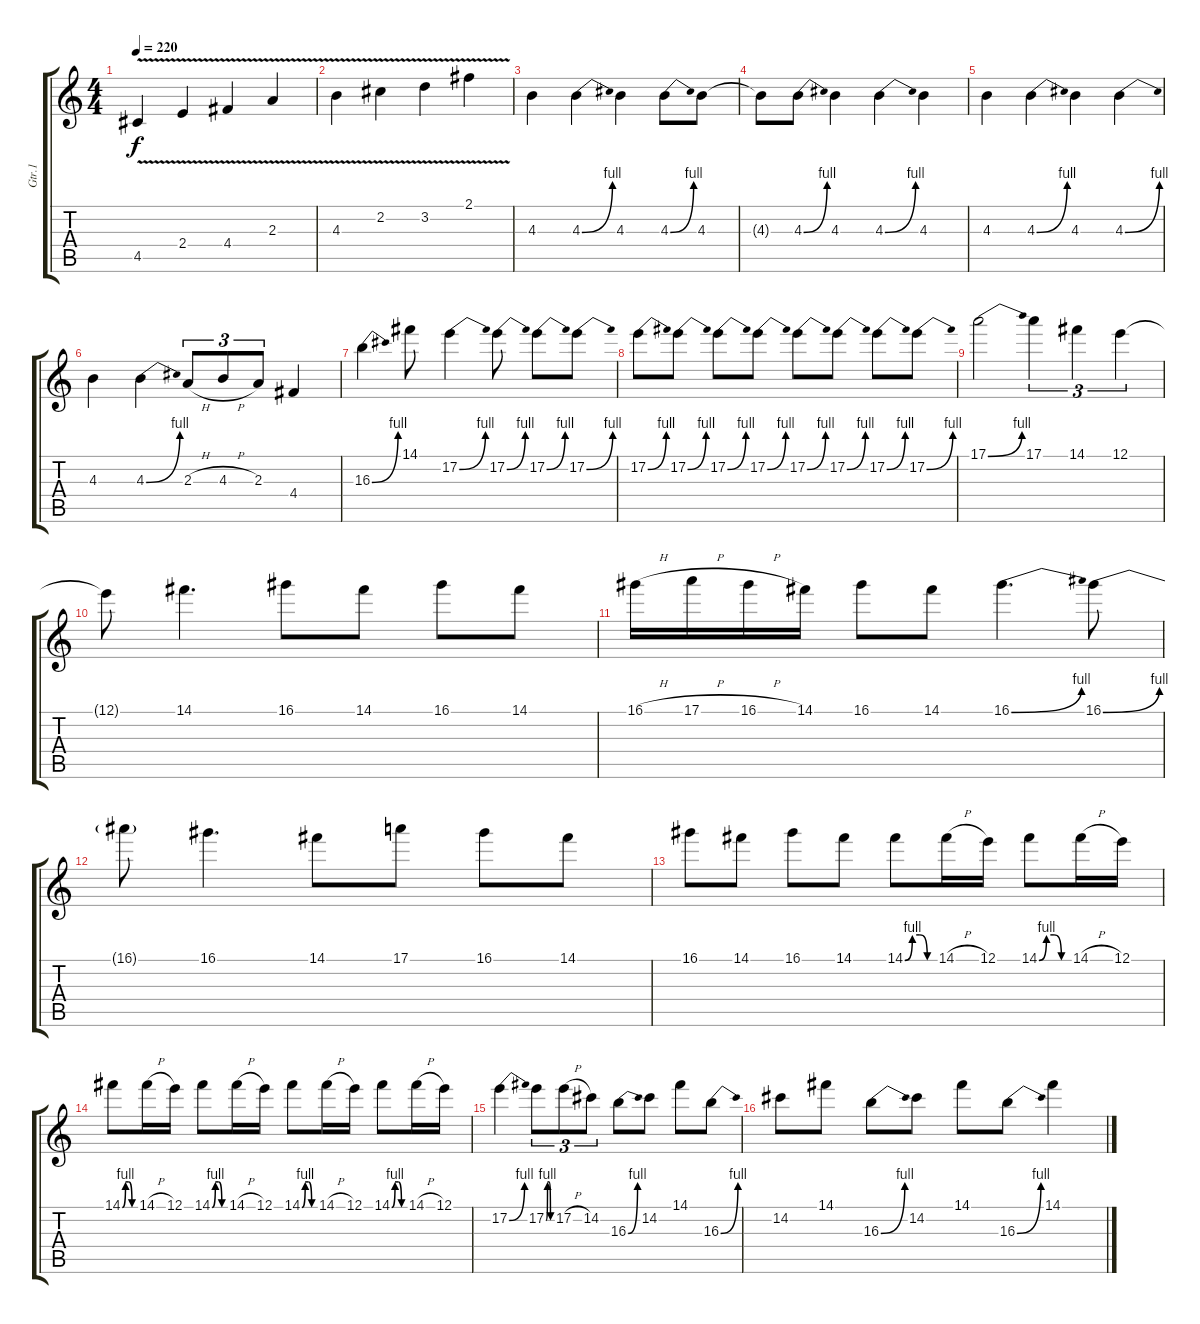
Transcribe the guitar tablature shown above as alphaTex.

\track ("Gtr.1" "Gtr.1") {instrument overdrivenguitar}
\staff {score tabs}
\tuning (E4 B3 G3 D3 A2 E2) {hide}
\ts (4 4)
\tempo 220
\clef g2
\ks c
4.5{v}.4{dy f} 2.4{v}.4 4.4{v}.4 2.3{v}.4 |
4.3{v}.4 2.2{v}.4 3.2{v}.4 2.1{v}.4 |
4.3.4 4.3{be (bend 0 0 60 4)}.4 4.3.4 4.3{be (bend 0 0 60 4)}.8 4.3.8 |
4.3{t}.8 4.3{be (bend 0 0 60 4)}.8 4.3.4 4.3{be (bend 0 0 60 4)}.4 4.3.4 |
4.3.4 4.3{be (bend 0 0 60 4)}.4 4.3.4 4.3{be (bend 0 0 60 4)}.4 |
4.3.4 4.3{be (bend 0 0 60 4)}.4 2.3{h}.8{tu (3 2)} 4.3{h}.8{tu (3 2)} 2.3.8{tu (3 2)} 4.4.4 |
16.3{be (bend 0 0 60 4)}.4 14.1.8 17.2{be (bend 0 0 60 4)}.4 17.2{be (bend 0 0 60 4)}.8 17.2{be (bend 0 0 60 4)}.8 17.2{be (bend 0 0 60 4)}.8 |
17.2{be (bend 0 0 60 4)}.8 17.2{be (bend 0 0 60 4)}.8 17.2{be (bend 0 0 60 4)}.8 17.2{be (bend 0 0 60 4)}.8 17.2{be (bend 0 0 60 4)}.8 17.2{be (bend 0 0 60 4)}.8 17.2{be (bend 0 0 60 4)}.8 17.2{be (bend 0 0 60 4)}.8 |
17.1{be (bend 0 0 60 4)}.2 17.1.4{tu (3 2)} 14.1.4{tu (3 2)} 12.1.4{tu (3 2)} |
12.1{t}.8 14.1.4{d} 16.1.8 14.1.8 16.1.8 14.1.8 |
16.1{h}.16 17.1{h}.16 16.1{h}.16 14.1.16 16.1.8 14.1.8 16.1{be (bend 0 0 60 4)}.4{d} 16.1{be (bend 0 0 60 4)}.8 |
16.1{t}.8 16.1.4{d} 14.1.8 17.1.8 16.1.8 14.1.8 |
16.1.8 14.1.8 16.1.8 14.1.8 14.1{be (custom 0 0 15 4 30 4 45 0 60 0)}.8 14.1{h}.16 12.1.16 14.1{be (custom 0 0 15 4 30 4 45 0 60 0)}.8 14.1{h}.16 12.1.16 |
14.1{be (custom 0 0 15 4 30 4 45 0 60 0)}.8 14.1{h}.16 12.1.16 14.1{be (custom 0 0 15 4 30 4 45 0 60 0)}.8 14.1{h}.16 12.1.16 14.1{be (custom 0 0 15 4 30 4 45 0 60 0)}.8 14.1{h}.16 12.1.16 14.1{be (custom 0 0 15 4 30 4 45 0 60 0)}.8 14.1{h}.16 12.1.16 |
17.2{be (bend 0 0 60 4)}.4 17.2{be (custom 0 0 15 4 30 4 45 0 60 0)}.8{tu (3 2)} 17.2{h}.8{tu (3 2)} 14.2.8{tu (3 2)} 16.3{be (bend 0 0 60 4)}.8 14.2.8 14.1.8 16.3{be (bend 0 0 60 4)}.8 |
14.2.8 14.1.8 16.3{be (bend 0 0 60 4)}.8 14.2.8 14.1.8 16.3{be (bend 0 0 60 4)}.8 14.1.4
